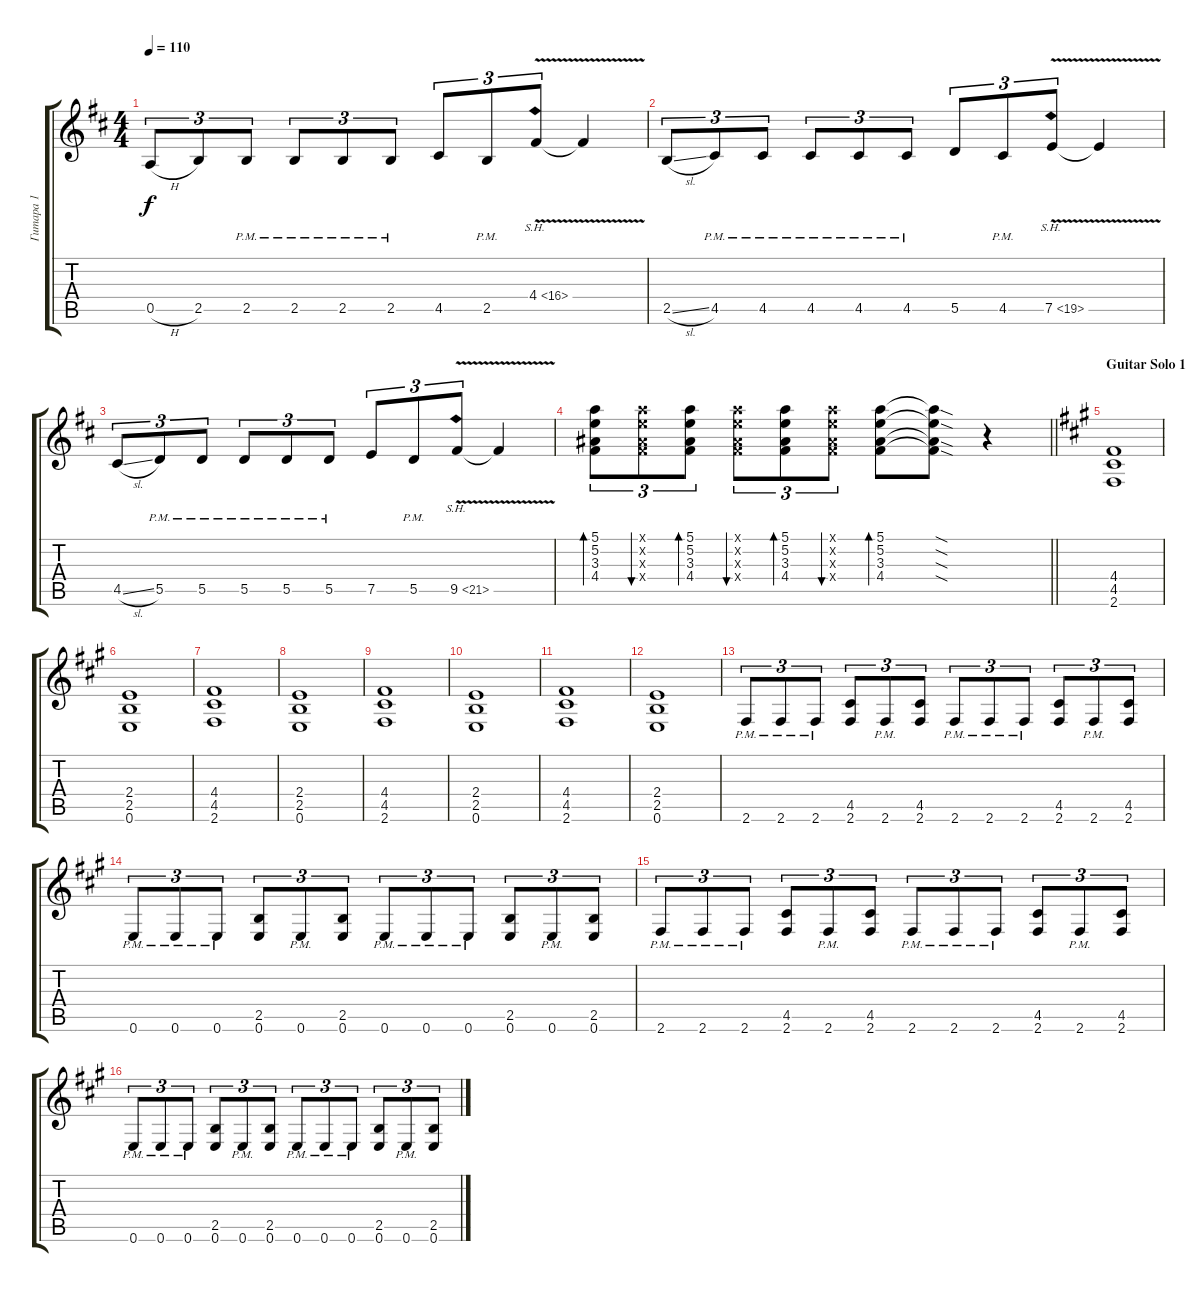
\track ("Гитара 1" "Гитара 1") {instrument distortionguitar}
\staff {score tabs}
\tuning (E4 B3 G3 D3 A2 E2) {hide}
\ts (4 4)
\tempo 110
\clef g2
\ks bminor
0.5{h}.8{tu (3 2) dy f} 2.5.8{tu (3 2)} 2.5{pm}.8{tu (3 2)} 2.5{pm}.8{tu (3 2)} 2.5{pm}.8{tu (3 2)} 2.5{pm}.8{tu (3 2)} 4.5.8{tu (3 2)} 2.5{pm}.8{tu (3 2)} 4.4{sh 12 v}.8{tu (3 2)} 4.4{t}.4 |
2.5{sl}.8{tu (3 2)} 4.5{pm}.8{tu (3 2)} 4.5{pm}.8{tu (3 2)} 4.5{pm}.8{tu (3 2)} 4.5{pm}.8{tu (3 2)} 4.5{pm}.8{tu (3 2)} 5.5.8{tu (3 2)} 4.5{pm}.8{tu (3 2)} 7.5{sh 12 v}.8{tu (3 2)} 7.5{t}.4 |
4.5{sl}.8{tu (3 2)} 5.5{pm}.8{tu (3 2)} 5.5{pm}.8{tu (3 2)} 5.5{pm}.8{tu (3 2)} 5.5{pm}.8{tu (3 2)} 5.5{pm}.8{tu (3 2)} 7.5.8{tu (3 2)} 5.5{pm}.8{tu (3 2)} 9.5{sh 12 v}.8{tu (3 2)} 9.5{t}.4 |
\barLineRight lightlight
(5.1 5.2 3.3 4.4).8{tu (3 2) bd 60} (5.1{x} 5.2{x} 3.3{x} 4.4{x}).8{tu (3 2) bu 60} (5.1 5.2 3.3 4.4).8{tu (3 2) bd 60} (5.1{x} 5.2{x} 3.3{x} 4.4{x}).8{tu (3 2) bu 60} (5.1 5.2 3.3 4.4).8{tu (3 2) bd 60} (5.1{x} 5.2{x} 3.3{x} 4.4{x}).8{tu (3 2) bu 60} (5.1 5.2 3.3 4.4).8{bd 60} (5.1{sod t} 5.2{sod t} 3.3{sod t} 4.4{sod t}).8 r.4 |
\section ("" "Guitar Solo 1")
\ks f#minor
(4.4 4.5 2.6).1 |
(2.4 2.5 0.6).1 |
(4.4 4.5 2.6).1 |
(2.4 2.5 0.6).1 |
(4.4 4.5 2.6).1 |
(2.4 2.5 0.6).1 |
(4.4 4.5 2.6).1 |
(2.4 2.5 0.6).1 |
2.6{pm}.8{tu (3 2)} 2.6{pm}.8{tu (3 2)} 2.6{pm}.8{tu (3 2)} (4.5 2.6).8{tu (3 2)} 2.6{pm}.8{tu (3 2)} (4.5 2.6).8{tu (3 2)} 2.6{pm}.8{tu (3 2)} 2.6{pm}.8{tu (3 2)} 2.6{pm}.8{tu (3 2)} (4.5 2.6).8{tu (3 2)} 2.6{pm}.8{tu (3 2)} (4.5 2.6).8{tu (3 2)} |
0.6{pm}.8{tu (3 2)} 0.6{pm}.8{tu (3 2)} 0.6{pm}.8{tu (3 2)} (2.5 0.6).8{tu (3 2)} 0.6{pm}.8{tu (3 2)} (2.5 0.6).8{tu (3 2)} 0.6{pm}.8{tu (3 2)} 0.6{pm}.8{tu (3 2)} 0.6{pm}.8{tu (3 2)} (2.5 0.6).8{tu (3 2)} 0.6{pm}.8{tu (3 2)} (2.5 0.6).8{tu (3 2)} |
2.6{pm}.8{tu (3 2)} 2.6{pm}.8{tu (3 2)} 2.6{pm}.8{tu (3 2)} (4.5 2.6).8{tu (3 2)} 2.6{pm}.8{tu (3 2)} (4.5 2.6).8{tu (3 2)} 2.6{pm}.8{tu (3 2)} 2.6{pm}.8{tu (3 2)} 2.6{pm}.8{tu (3 2)} (4.5 2.6).8{tu (3 2)} 2.6{pm}.8{tu (3 2)} (4.5 2.6).8{tu (3 2)} |
0.6{pm}.8{tu (3 2)} 0.6{pm}.8{tu (3 2)} 0.6{pm}.8{tu (3 2)} (2.5 0.6).8{tu (3 2)} 0.6{pm}.8{tu (3 2)} (2.5 0.6).8{tu (3 2)} 0.6{pm}.8{tu (3 2)} 0.6{pm}.8{tu (3 2)} 0.6{pm}.8{tu (3 2)} (2.5 0.6).8{tu (3 2)} 0.6{pm}.8{tu (3 2)} (2.5 0.6).8{tu (3 2)}
